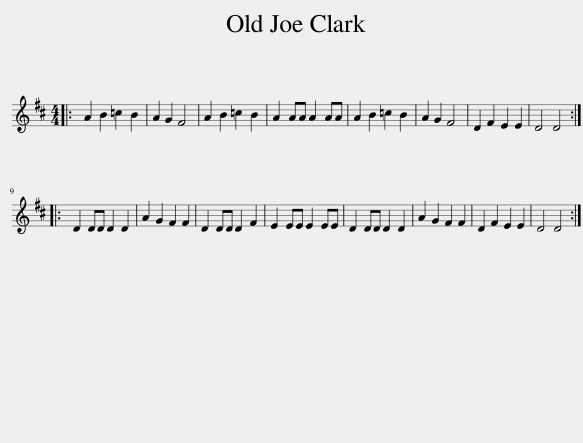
X:1
L:1/8
M:4/4
I:linebreak $
K:D
V:1 treble
V:1
|: A2 B2 =c2 B2 | A2 G2 F4 | A2 B2 =c2 B2 | A2 AA A2 AA | A2 B2 =c2 B2 | %5
 A2 G2 F4 | D2 F2 E2 E2 | D4 D4 ::$ D2 DD D2 D2 | A2 G2 F2 F2 | %10
 D2 DD D2 F2 | E2 EE E2 EE | D2 DD D2 D2 | A2 G2 F2 F2 | D2 F2 E2 E2 | %15
 D4 D4 :| %16
